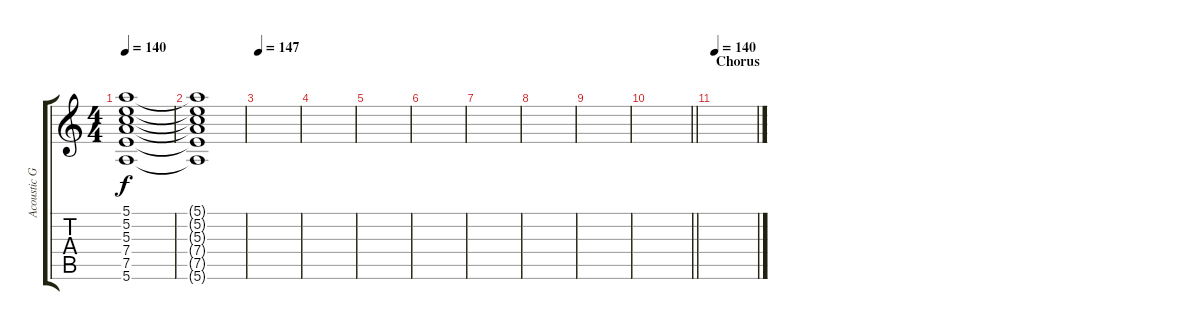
\track ("Acoustic Guitar" "Acoustic G") {instrument acousticguitarsteel}
\staff {score tabs}
\tuning (E4 B3 G3 D3 A2 E2) {hide}
\ts (4 4)
\tempo 140
\clef g2
\ks c
(5.1{t} 5.2{t} 5.3{t} 7.4{t} 7.5{t} 5.6{t}).1{dy f} |
(5.1{t} 5.2{t} 5.3{t} 7.4{t} 7.5{t} 5.6{t}).1 |
\tempo 147
|
|
|
|
|
|
|
\barLineRight lightlight
|
\section ("" "Chorus")
\tempo 140
